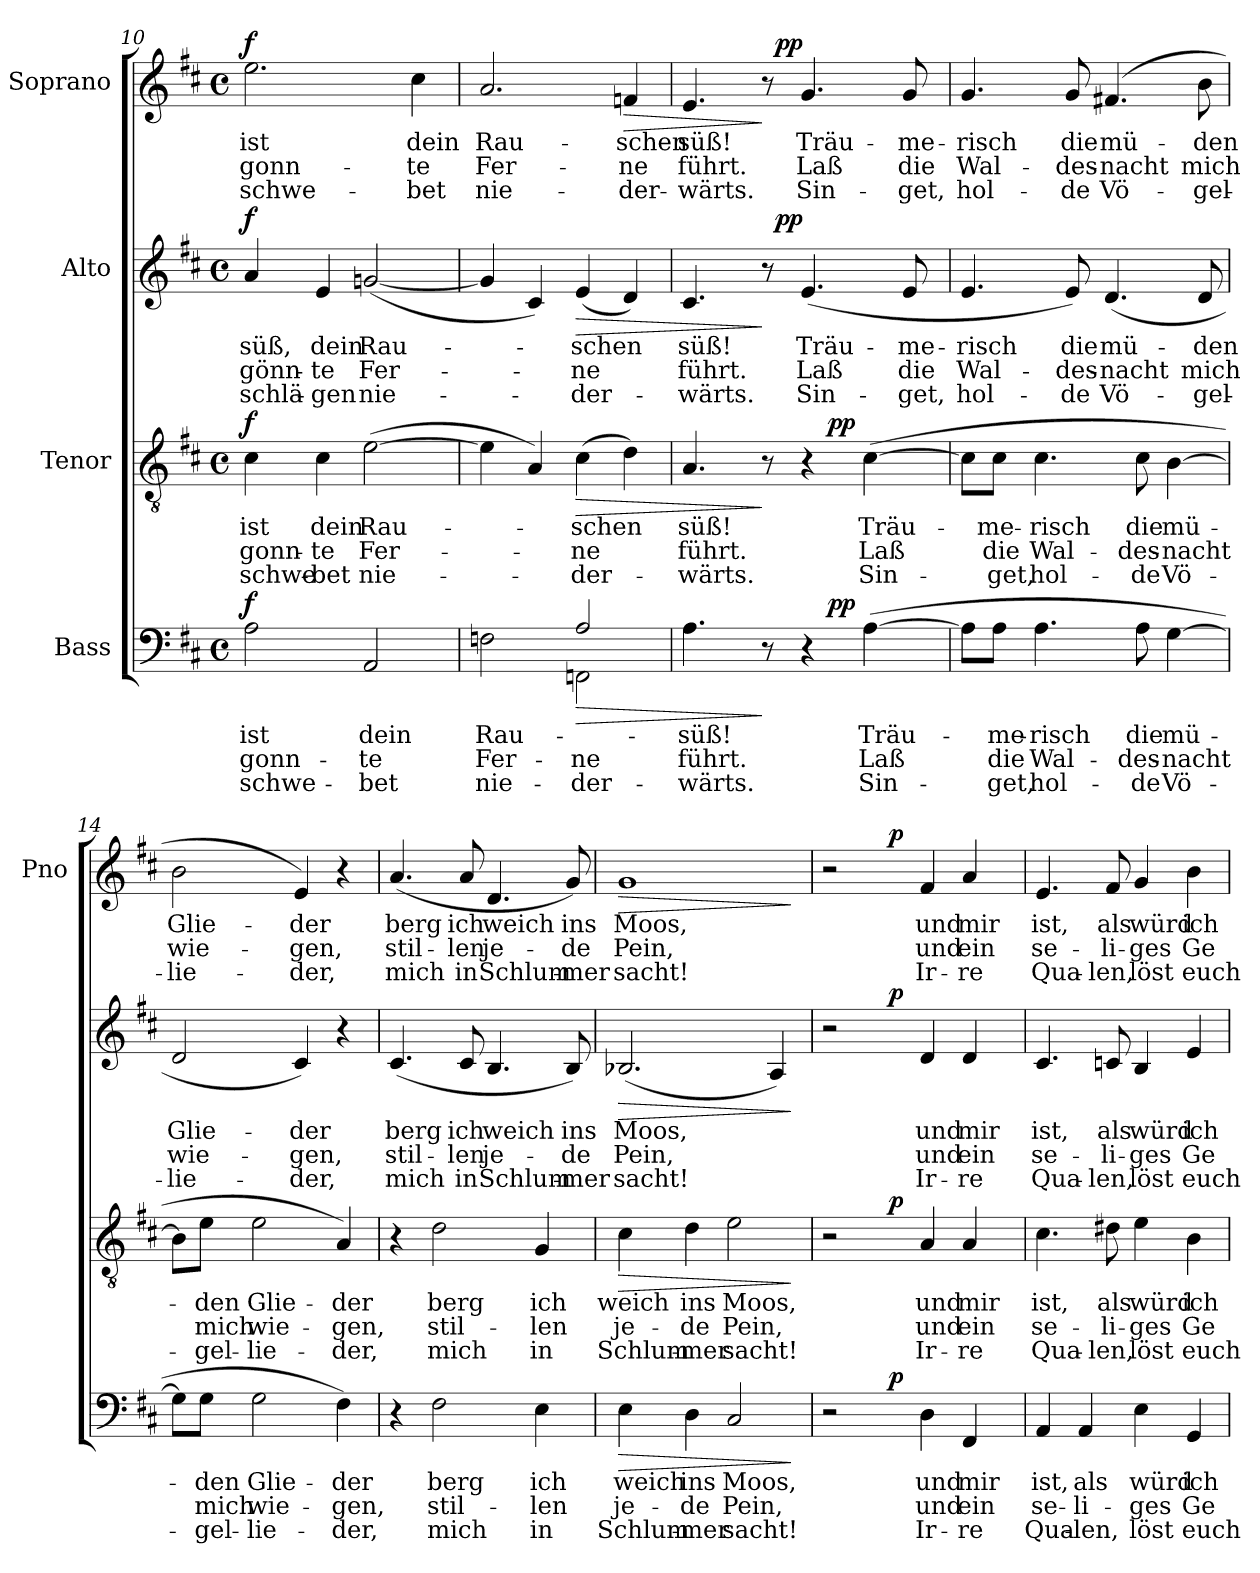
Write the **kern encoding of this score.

**kern	**text	**text	**text	**dynam	**kern	**text	**text	**text	**dynam	**kern	**text	**text	**text	**dynam	**kern	**text	**text	**text	**dynam
*part4	*part4	*part4	*part4	*part4	*part3	*part3	*part3	*part3	*part3	*part2	*part2	*part2	*part2	*part2	*part1	*part1	*part1	*part1	*part1
*staff4	*staff4	*staff4	*staff4	*staff4	*staff3	*staff3	*staff3	*staff3	*staff3	*staff2	*staff2	*staff2	*staff2	*staff2	*staff1	*staff1	*staff1	*staff1	*staff1
*I"Bass	*	*	*	*	*I"Tenor	*	*	*	*	*I"Alto	*	*	*	*	*I"Soprano	*	*	*	*
*	*	*	*	*	*	*	*	*	*	*	*	*	*	*	*I'Pno	*	*	*	*
!!LO:PB:g=z
*clefF4	*	*	*	*	*clefGv2	*	*	*	*	*clefG2	*	*	*	*	*clefG2	*	*	*	*
*k[f#c#]	*	*	*	*	*k[f#c#]	*	*	*	*	*k[f#c#]	*	*	*	*	*k[f#c#]	*	*	*	*
*D:	*	*	*	*	*D:	*	*	*	*	*D:	*	*	*	*	*D:	*	*	*	*
*M4/4	*	*	*	*	*M4/4	*	*	*	*	*M4/4	*	*	*	*	*M4/4	*	*	*	*
*met(c)	*	*	*	*	*met(c)	*	*	*	*	*met(c)	*	*	*	*	*met(c)	*	*	*	*
=10	=10	=10	=10	=10	=10	=10	=10	=10	=10	=10	=10	=10	=10	=10	=10	=10	=10	=10	=10
!	!	!	!	!LO:DY:a	!	!	!	!	!LO:DY:a	!	!	!	!	!LO:DY:a	!	!	!	!	!LO:DY:a
2A\	ist	-gonn-	schwe-	f	4c#\	ist	-gonn-	schwe-	f	4a/	süß,	-gönn-	-schlä-	f	2.ee\	ist	-gonn-	schwe-	f
.	.	.	.	.	4c#\	dein	-te	-bet	.	4e/	dein	-te	-gen	.	.	.	.	.	.
2AA/	dein	-te	-bet	.	([2e\	Rau-	Fer-	nie-	.	([2gn/	Rau-	Fer-	nie-	.	.	.	.	.	.
.	.	.	.	.	.	.	.	.	.	.	.	.	.	.	4cc#\	dein	-te	-bet	.
=11	=11	=11	=11	=11	=11	=11	=11	=11	=11	=11	=11	=11	=11	=11	=11	=11	=11	=11	=11
*^	*	*	*	*	*	*	*	*	*	*	*	*	*	*	*	*	*	*	*
2Fn\	2ryy	Rau-	Fer-	nie-	.	4e\]	.	.	.	.	4gn/]	.	.	.	.	2.a/	Rau-	Fer-	nie-	.
.	.	.	.	.	.	4A/)	.	.	.	.	4c#/)	.	.	.	.	.	.	.	.	.
!	!	!	!	!	!LO:HP:b	!	!	!	!	!LO:HP:b	!	!	!	!	!LO:HP:b	!	!	!	!	!
2A/	2FFn\	.	-ne	-der-	>	(4c#\	-schen	-ne	-der-	>	(4e/	-schen	-ne	-der-	>	.	.	.	.	.
!	!	!	!	!	!	!	!	!	!	!	!	!	!	!	!	!	!	!	!	!LO:HP:b
.	.	.	.	.	.	4d\)	.	.	.	.	4d/)	.	.	.	.	4fn/	-schen	-ne	-der-	>
=12	=12	=12	=12	=12	=12	=12	=12	=12	=12	=12	=12	=12	=12	=12	=12	=12	=12	=12	=12	=12
*	*	*	*	*	*	*^	*	*	*	*	*^	*	*	*	*	*^	*	*	*	*
4.A\	2ryy	süß!	führt.	-wärts.	.	4.A/	2ryy	süß!	führt.	-wärts.	.	4.c#/	4ryy	süß!	führt.	-wärts.	.	4.e/	4ryy	süß!	führt.	-wärts.	.
.	.	.	.	.	.	.	.	.	.	.	.	.	8ryy	.	.	.	.	.	8ryy	.	.	.	.
8r	.	.	.	.	]	8r	.	.	.	.	]	8r	32ryy	.	.	.	]	8r	32ryy	.	.	.	]
!	!	!	!	!	!	!	!	!	!	!	!	!	!	!	!	!	!LO:DY:a	!	!	!	!	!	!LO:DY:a
.	.	.	.	.	.	.	.	.	.	.	.	.	2ryy	.	.	.	pp	.	2ryy	.	.	.	pp
4r	16.ryy	.	.	.	.	4r	16.ryy	.	.	.	.	(4.e/	.	Träu-	Laß	Sin-	.	4.g/	.	Träu-	Laß	Sin-	.
!	!	!	!	!	!LO:DY:a	!	!	!	!	!	!LO:DY:a	!	!	!	!	!	!	!	!	!	!	!	!
.	4ryy	.	.	.	pp	.	4ryy	.	.	.	pp	.	.	.	.	.	.	.	.	.	.	.	.
([4A\	.	Träu-	Laß	Sin-	.	([4c#\	.	Träu-	Laß	Sin-	.	.	.	.	.	.	.	.	.	.	.	.	.
.	8ryy	.	.	.	.	.	8ryy	.	.	.	.	.	.	.	.	.	.	.	.	.	.	.	.
.	.	.	.	.	.	.	.	.	.	.	.	8e/	.	-me-	die	-get,	.	8g/	.	-me-	die	-get,	.
.	.	.	.	.	.	.	.	.	.	.	.	.	16.ryy	.	.	.	.	.	16.ryy	.	.	.	.
.	32ryy	.	.	.	.	.	32ryy	.	.	.	.	.	.	.	.	.	.	.	.	.	.	.	.
*v	*v	*	*	*	*	*	*	*	*	*	*	*v	*v	*	*	*	*	*v	*v	*	*	*	*
*	*	*	*	*	*v	*v	*	*	*	*	*	*	*	*	*	*	*	*	*	*
=13	=13	=13	=13	=13	=13	=13	=13	=13	=13	=13	=13	=13	=13	=13	=13	=13	=13	=13	=13
8A\L]	.	.	-­	.	8c#\L]	.	.	-­	.	4.e/	-­risch	Wal-	hol-	.	4.g/	-­risch	Wal-	hol-	.
8A\J	me-	die	get,	.	8c#\J	me-	die	get,	.	.	.	.	.	.	.	.	.	.	.
4.A\	-risch	Wal-	hol-	.	4.c#\	-risch	Wal-	hol-	.	.	.	.	.	.	.	.	.	.	.
.	.	.	.	.	.	.	.	.	.	8e/)	die	-des-	-de	.	8g/	die	-des-	-de	.
.	.	.	.	.	.	.	.	.	.	(4.d/	mü-	-nacht	Vö-	.	(4.f#X/	mü-	-nacht	Vö-	.
8A\	die	-des-	-de	.	8c#\	die	-des-	-de	.	.	.	.	.	.	.	.	.	.	.
[4G\	mü-	-nacht	Vö-	.	[4B\	mü-	-nacht	Vö-	.	.	.	.	.	.	.	.	.	.	.
.	.	.	.	.	.	.	.	.	.	8d/	-den	mich	-gel-	.	8b\	-den	mich	-gel-	.
=14	=14	=14	=14	=14	=14	=14	=14	=14	=14	=14	=14	=14	=14	=14	=14	=14	=14	=14	=14
8G\L]	.	.	.	.	8B\L]	.	.	.	.	2d/	Glie-	wie-	-lie-	.	2b\	Glie-	wie-	-lie-	.
8G\J	-den	mich	-gel-	.	8e\J	-den	mich	-gel-	.	.	.	.	.	.	.	.	.	.	.
2G\	Glie-	wie-	-lie-	.	2e\	Glie-	wie-	-lie-	.	.	.	.	.	.	.	.	.	.	.
.	.	.	.	.	.	.	.	.	.	4c#/)	-der	-gen,	-der,	.	4e/)	-der	-gen,	-der,	.
4F#\)	-der	-gen,	-der,	.	4A/)	-der	-gen,	-der,	.	4r	.	.	.	.	4r	.	.	.	.
!!LO:LB:g=z
=15	=15	=15	=15	=15	=15	=15	=15	=15	=15	=15	=15	=15	=15	=15	=15	=15	=15	=15	=15
4r	.	.	.	.	4r	.	.	.	.	(4.c#/	berg	stil-	mich	.	(4.a/	berg	stil-	mich	.
2F#\	berg	stil-	mich	.	2d\	berg	stil-	mich	.	.	.	.	.	.	.	.	.	.	.
.	.	.	.	.	.	.	.	.	.	8c#/	ich	-len	in	.	8a/	ich	-len	in	.
.	.	.	.	.	.	.	.	.	.	4.B/	weich	je-	Schlum-	.	4.d/	weich	je-	Schlum-	.
4E\	ich	-len	in	.	4G/	ich	-len	in	.	.	.	.	.	.	.	.	.	.	.
.	.	.	.	.	.	.	.	.	.	8B/)	ins	-de	-mer	.	8g/)	ins	-de	-mer	.
=16	=16	=16	=16	=16	=16	=16	=16	=16	=16	=16	=16	=16	=16	=16	=16	=16	=16	=16	=16
!	!	!	!	!LO:HP:b	!	!	!	!	!LO:HP:b	!	!	!	!	!LO:HP:b	!	!	!	!	!LO:HP:b
4E\	weich	je-	Schlum-	>	4c#\	weich	je-	Schlum-	>	(2.B-X/	Moos,	Pein,	sacht!	>	1g	Moos,	Pein,	sacht!	>
4D\	ins	-de	-mer	.	4d\	ins	-de	-mer	.	.	.	.	.	.	.	.	.	.	.
2C#/	Moos,	Pein,	sacht!	.	2e\	Moos,	Pein,	sacht!	.	.	.	.	.	.	.	.	.	.	.
.	.	.	.	.	.	.	.	.	.	4A/)	.	.	.	.	.	.	.	.	.
.	.	.	.	]	.	.	.	.	]	.	.	.	.	]	.	.	.	.	]
=17	=17	=17	=17	=17	=17	=17	=17	=17	=17	=17	=17	=17	=17	=17	=17	=17	=17	=17	=17
*^	*	*	*	*	*^	*	*	*	*	*^	*	*	*	*	*^	*	*	*	*
2r	4ryy	.	.	.	.	2r	4ryy	.	.	.	.	2r	4ryy	.	.	.	.	2r	4ryy	.	.	.	.
.	16.ryy	.	.	.	.	.	16.ryy	.	.	.	.	.	16.ryy	.	.	.	.	.	16.ryy	.	.	.	.
!	!	!	!	!	!LO:DY:a	!	!	!	!	!	!LO:DY:a	!	!	!	!	!	!LO:DY:a	!	!	!	!	!	!LO:DY:a
.	2ryy	.	.	.	p	.	2ryy	.	.	.	p	.	2ryy	.	.	.	p	.	2ryy	.	.	.	p
4D\	.	und	und	Ir-	.	4A/	.	und	und	Ir-	.	4d/	.	und	und	Ir-	.	4f#/	.	und	und	Ir-	.
4FF#/	.	mir	ein	-re	.	4A/	.	mir	ein	-re	.	4d/	.	mir	ein	-re	.	4a/	.	mir	ein	-re	.
.	8ryy	.	.	.	.	.	8ryy	.	.	.	.	.	8ryy	.	.	.	.	.	8ryy	.	.	.	.
.	32ryy	.	.	.	.	.	32ryy	.	.	.	.	.	32ryy	.	.	.	.	.	32ryy	.	.	.	.
*v	*v	*	*	*	*	*	*	*	*	*	*	*v	*v	*	*	*	*	*v	*v	*	*	*	*
*	*	*	*	*	*v	*v	*	*	*	*	*	*	*	*	*	*	*	*	*	*
=18	=18	=18	=18	=18	=18	=18	=18	=18	=18	=18	=18	=18	=18	=18	=18	=18	=18	=18	=18
4AA/	ist,	se-	Qua-	.	4.c#\	ist,	se-	Qua-	.	4.c#/	ist,	se-	Qua-	.	4.e/	ist,	se-	Qua-	.
4AA/	als	-li-	-len,	.	.	.	.	.	.	.	.	.	.	.	.	.	.	.	.
.	.	.	.	.	8d#X\	als	-li-	-len,	.	8cn/	als	-li-	-len,	.	8f#/	als	-li-	-len,	.
4E\	würd	-ges	löst	.	4e\	würd	-ges	löst	.	4B/	würd	-ges	löst	.	4g/	würd	-ges	löst	.
4GG/	ich	Ge-	euch	.	4B\	ich	Ge-	euch	.	4e/	ich	Ge-	euch	.	4b\	ich	Ge-	euch	.
=	=	=	=	=	=	=	=	=	=	=	=	=	=	=	=	=	=	=	=
*-	*-	*-	*-	*-	*-	*-	*-	*-	*-	*-	*-	*-	*-	*-	*-	*-	*-	*-	*-
